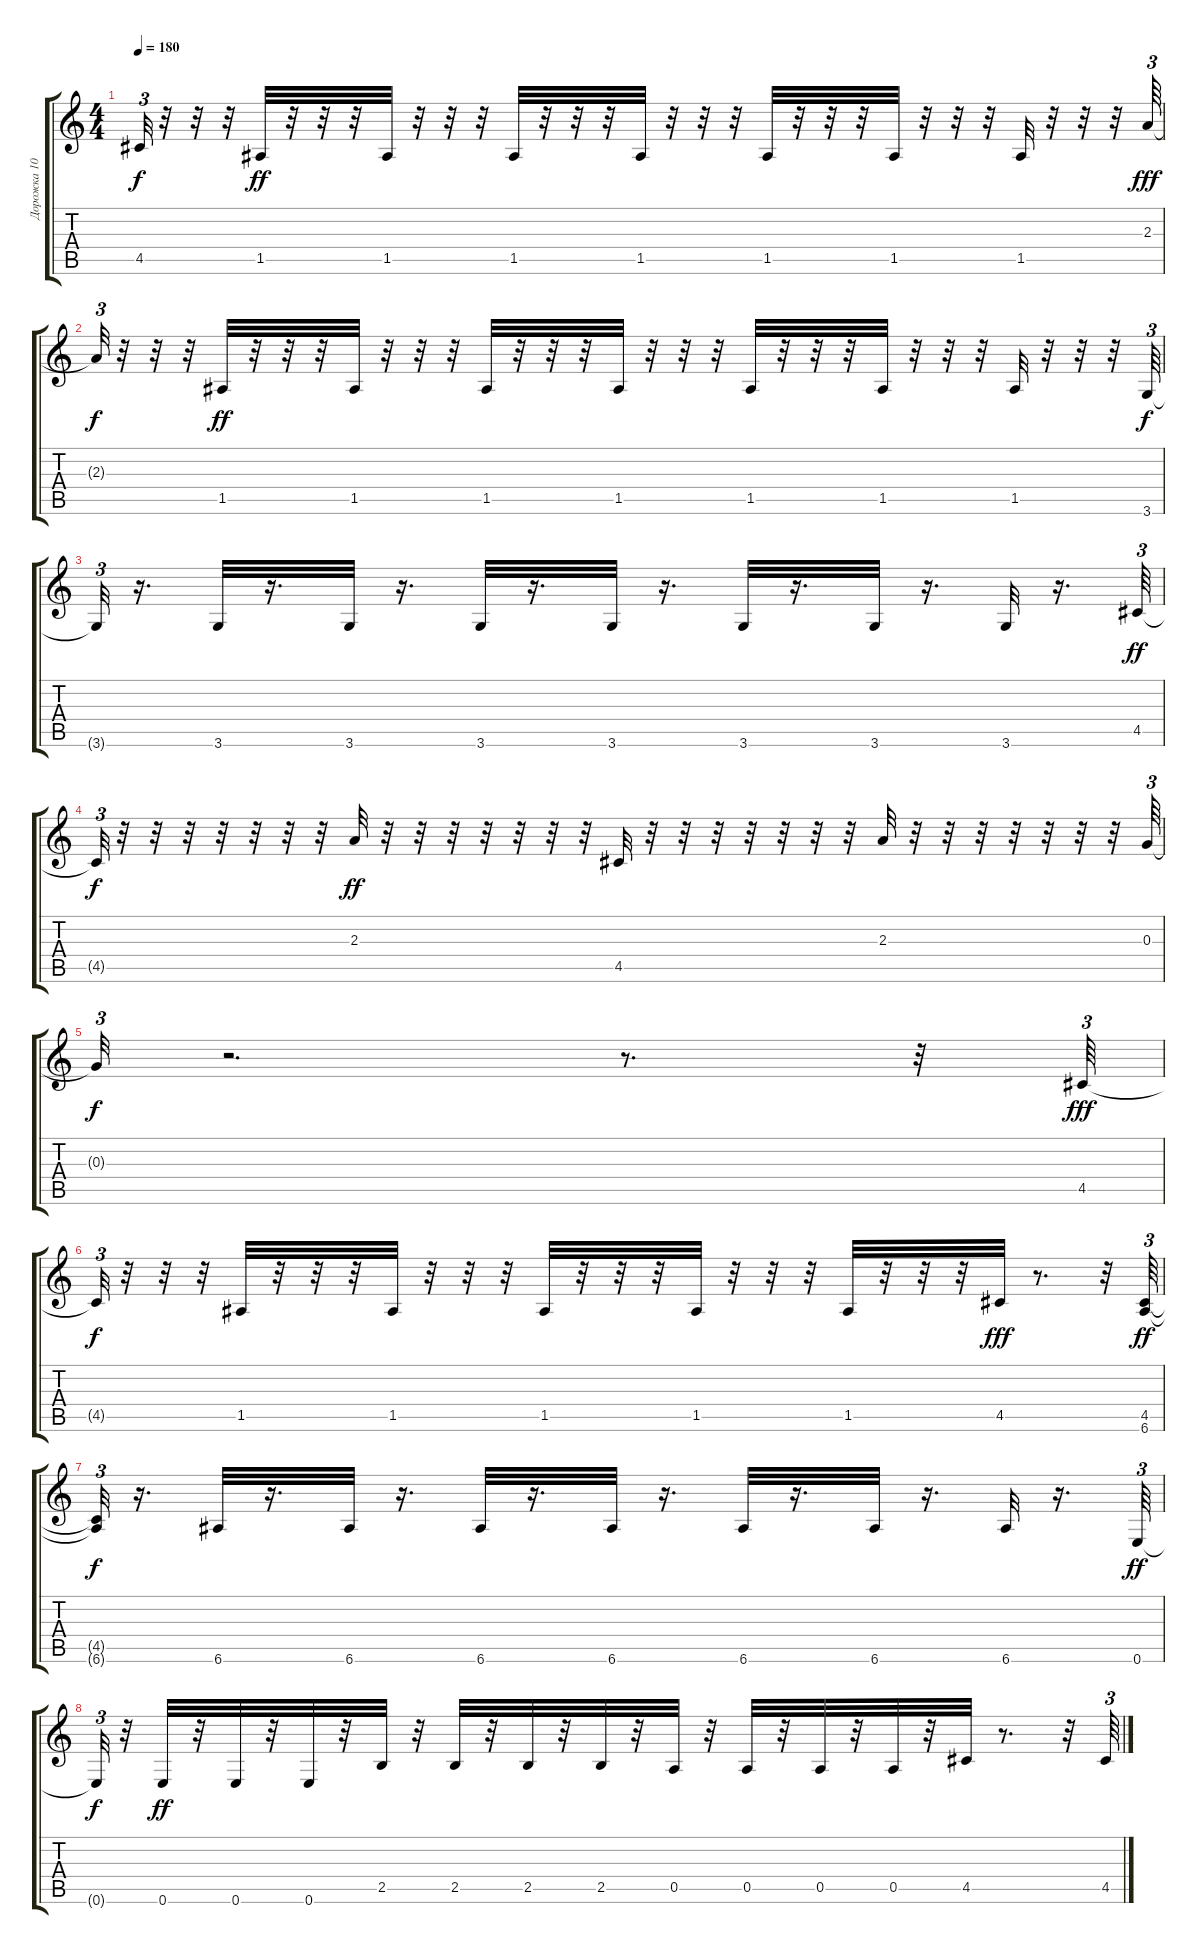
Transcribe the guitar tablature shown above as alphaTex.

\track ("Дорожка 10" "Дорожка 10") {instrument acousticguitarsteel}
\staff {score tabs}
\tuning (E4 B3 G3 D3 A2 E2) {hide}
\ts (4 4)
\tempo 180
\clef g2
\ks c
4.5{t}.32{tu (3 2) dy f} r.32 r.32 r.32 1.5.32{dy ff} r.32 r.32 r.32 1.5.32 r.32 r.32 r.32 1.5.32 r.32 r.32 r.32 1.5.32 r.32 r.32 r.32 1.5.32 r.32 r.32 r.32 1.5.32 r.32 r.32 r.32 1.5.32 r.32 r.32 r.32 2.3.64{tu (3 2) dy fff} |
2.3{t}.32{tu (3 2) dy f} r.32 r.32 r.32 1.5.32{dy ff} r.32 r.32 r.32 1.5.32 r.32 r.32 r.32 1.5.32 r.32 r.32 r.32 1.5.32 r.32 r.32 r.32 1.5.32 r.32 r.32 r.32 1.5.32 r.32 r.32 r.32 1.5.32 r.32 r.32 r.32 3.6.64{tu (3 2) dy f} |
3.6{t}.32{tu (3 2)} r.16{d} 3.6.32 r.16{d} 3.6.32 r.16{d} 3.6.32 r.16{d} 3.6.32 r.16{d} 3.6.32 r.16{d} 3.6.32 r.16{d} 3.6.32 r.16{d} 4.5.64{tu (3 2) dy ff} |
4.5{t}.32{tu (3 2) dy f} r.32 r.32 r.32 r.32 r.32 r.32 r.32 2.3.32{dy ff} r.32 r.32 r.32 r.32 r.32 r.32 r.32 4.5.32 r.32 r.32 r.32 r.32 r.32 r.32 r.32 2.3.32 r.32 r.32 r.32 r.32 r.32 r.32 r.32 0.3.64{tu (3 2)} |
0.3{t}.32{tu (3 2) dy f} r.2{d} r.8{d} r.32 4.5.64{tu (3 2) dy fff} |
4.5{t}.32{tu (3 2) dy f} r.32 r.32 r.32 1.5.32 r.32 r.32 r.32 1.5.32 r.32 r.32 r.32 1.5.32 r.32 r.32 r.32 1.5.32 r.32 r.32 r.32 1.5.32 r.32 r.32 r.32 4.5.32{dy fff} r.8{d} r.32 (4.5 6.6).64{tu (3 2) dy ff} |
(4.5{t} 6.6{t}).32{tu (3 2) dy f} r.16{d} 6.6.32 r.16{d} 6.6.32 r.16{d} 6.6.32 r.16{d} 6.6.32 r.16{d} 6.6.32 r.16{d} 6.6.32 r.16{d} 6.6.32 r.16{d} 0.6.64{tu (3 2) dy ff} |
0.6{t}.32{tu (3 2) dy f} r.32 0.6.32{dy ff} r.32 0.6.32 r.32 0.6.32 r.32 2.5.32 r.32 2.5.32 r.32 2.5.32 r.32 2.5.32 r.32 0.5.32 r.32 0.5.32 r.32 0.5.32 r.32 0.5.32 r.32 4.5.32 r.8{d} r.32 4.5.64{tu (3 2)}
